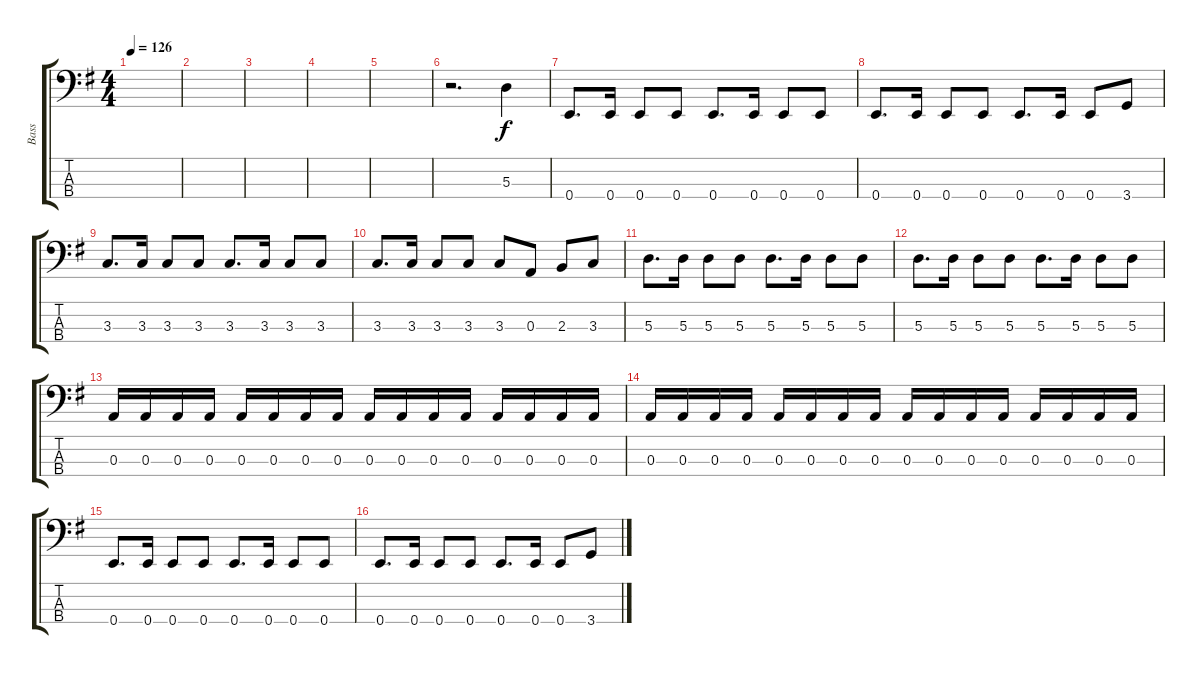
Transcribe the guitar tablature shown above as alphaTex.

\track ("Bass" "Bass") {instrument electricbassfinger}
\staff {score tabs}
\tuning (G2 D2 A1 E1) {hide}
\ts (4 4)
\tempo 126
\clef f4
\ks eminor
|
|
|
|
|
r.2{d} 5.3.4 |
0.4.8{d} 0.4.16 0.4.8 0.4.8 0.4.8{d} 0.4.16 0.4.8 0.4.8 |
0.4.8{d} 0.4.16 0.4.8 0.4.8 0.4.8{d} 0.4.16 0.4.8 3.4.8 |
3.3.8{d} 3.3.16 3.3.8 3.3.8 3.3.8{d} 3.3.16 3.3.8 3.3.8 |
3.3.8{d} 3.3.16 3.3.8 3.3.8 3.3.8 0.3.8 2.3.8 3.3.8 |
5.3.8{d} 5.3.16 5.3.8 5.3.8 5.3.8{d} 5.3.16 5.3.8 5.3.8 |
5.3.8{d} 5.3.16 5.3.8 5.3.8 5.3.8{d} 5.3.16 5.3.8 5.3.8 |
0.3.16 0.3.16 0.3.16 0.3.16 0.3.16 0.3.16 0.3.16 0.3.16 0.3.16 0.3.16 0.3.16 0.3.16 0.3.16 0.3.16 0.3.16 0.3.16 |
0.3.16 0.3.16 0.3.16 0.3.16 0.3.16 0.3.16 0.3.16 0.3.16 0.3.16 0.3.16 0.3.16 0.3.16 0.3.16 0.3.16 0.3.16 0.3.16 |
0.4.8{d} 0.4.16 0.4.8 0.4.8 0.4.8{d} 0.4.16 0.4.8 0.4.8 |
0.4.8{d} 0.4.16 0.4.8 0.4.8 0.4.8{d} 0.4.16 0.4.8 3.4.8
